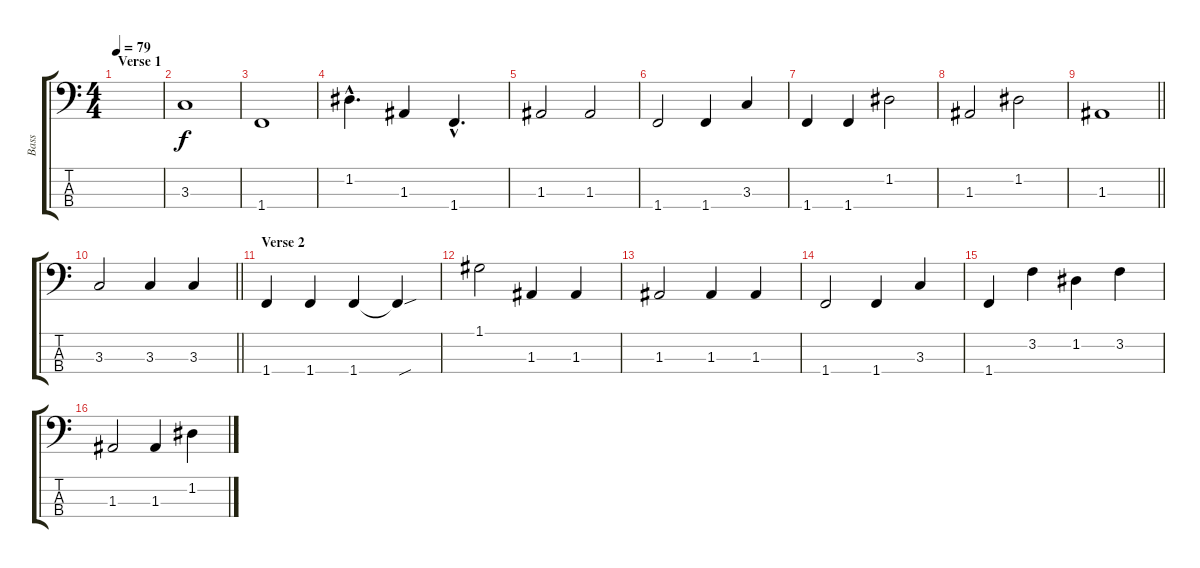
\track ("Bass" "Bass") {instrument electricbassfinger}
\staff {score tabs}
\tuning (G2 D2 A1 E1) {hide}
\ts (4 4)
\section ("" "Verse 1")
\tempo 79
\clef f4
\ks c
|
3.3.1 |
1.4.1 |
1.2{hac}.4{d} 1.3.4 1.4{hac}.4{d} |
1.3.2 1.3.2 |
1.4.2 1.4.4 3.3.4 |
1.4.4 1.4.4 1.2.2 |
1.3.2 1.2.2 |
\barLineRight lightlight
1.3.1 |
\barLineRight lightlight
3.3.2 3.3.4 3.3.4 |
\section ("" "Verse 2")
1.4.4 1.4.4 1.4.4 1.4{sou t}.4 |
1.1.2 1.3.4 1.3.4 |
1.3.2 1.3.4 1.3.4 |
1.4.2 1.4.4 3.3.4 |
1.4.4 3.2.4 1.2.4 3.2.4 |
1.3.2 1.3.4 1.2.4
